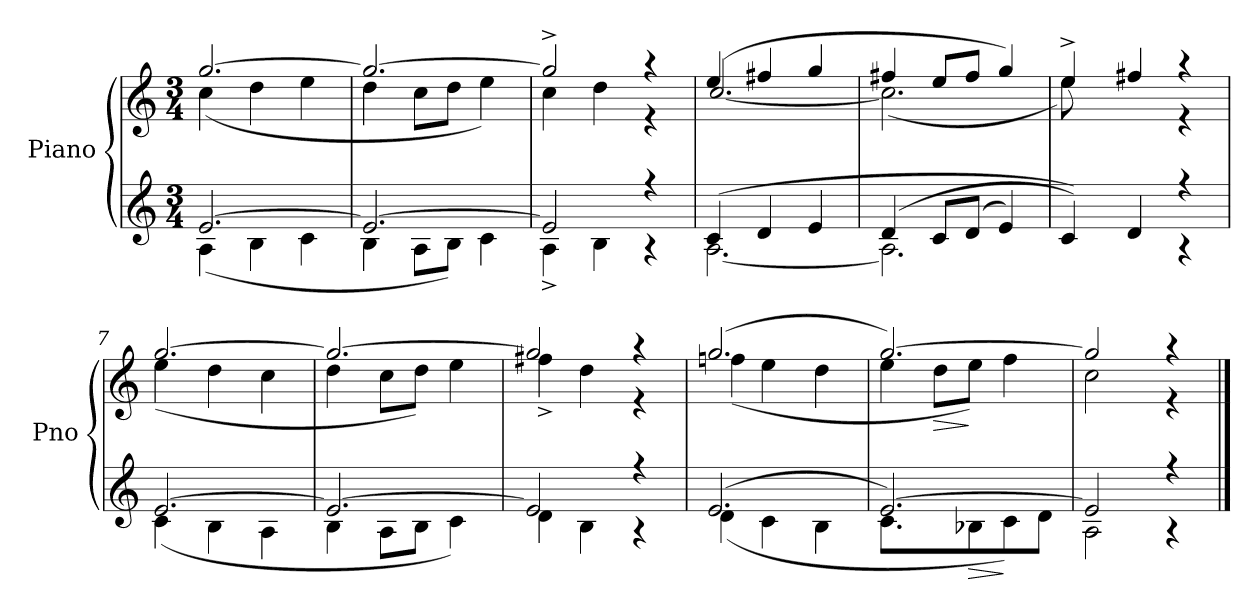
**kern	**dynam	**kern	**dynam
*part2	*part2	*part1	*part1
*staff2	*staff2	*staff1	*staff1
*I"Piano	*	*I"Piano	*
*I'Pno	*	*I'Pno	*
*clefG2	*	*clefG2	*
*M3/4	*	*M3/4	*
*MM144	*	*MM144	*
=1	=1	=1	=1
*^	*	*^	*
[2.e/	(4A\	.	[2.gg/	(4cc\	.
.	4B\	.	.	4dd\	.
.	4c\	.	.	4ee\	.
=2	=2	=2	=2	=2	=2
2.e/_	4B\	.	2.gg/_	4dd\	.
.	8A\L	.	.	8cc\L	.
.	8B\J)	.	.	8dd\J	.
.	4c\	.	.	4ee\)	.
=3	=3	=3	=3	=3	=3
2e/]	4A^\	.	2gg^/]	4cc\	.
.	4B\	.	.	4dd\	.
4r	4r	.	4r	4r	.
=4	=4	=4	=4	=4	=4
(4c/	[2.A\	.	(4ee/	[2.cc/	.
4d/	.	.	4ff#X/	.	.
4e/	.	.	4gg/	.	.
=5	=5	=5	=5	=5	=5
(4d/	2.A\]	.	4ff#X/	(2.cc\]	.
8c/L	.	.	8ee/L	.	.
(8d/J	.	.	8ff#/J	.	.
4e/)	.	.	4gg/)	.	.
=6	=6	=6	=6	=6	=6
4c/))	2ryy	.	4ee^/	8ee\)	.
.	.	.	.	4.ryy	.
4d/	.	.	4ff#X/	.	.
4r	4r	.	4r	4r	.
!!LO:LB:g=z	!!
=7	=7	=7	=7	=7	=7
[2.e/	(4c\	.	[2.gg/	(4ee\	.
.	4B\	.	.	4dd\	.
.	4A\	.	.	4cc\	.
=8	=8	=8	=8	=8	=8
2.e/_	4B\	.	2.gg/_	4dd\	.
.	8A\L	.	.	8cc\L	.
.	8B\J	.	.	8dd\J)	.
.	4c\)	.	.	4ee\	.
=9	=9	=9	=9	=9	=9
2e/]	4d\	.	2gg/]	4ff#X^\	.
.	4B\	.	.	4dd\	.
4r	4r	.	4r	4r	.
=10	=10	=10	=10	=10	=10
(2.e/	(4d\	.	(2.gg/	(4ffn\	.
.	4c\	.	.	4ee\	.
.	4B\	.	.	4dd\	.
=11	=11	=11	=11	=11	=11
[2.e/)	4.c\	.	[2.gg/)	4ee\	.
!	!	!	!	!	!LO:HP:b
.	.	.	.	8dd\L	>
!	!	!LO:HP:b	!	!	!
.	8B-X\L	>	.	8ee\J)	]
.	8c\J)	]	.	4ff\	.
.	8d\J	.	.	.	.
=12	=12	=12	=12	=12	=12
2e/]	2A\	.	2gg/]	2cc\	.
4r	4r	.	4r	4r	.
*v	*v	*	*	*	*
*	*	*v	*v	*
==	==	==	==
*-	*-	*-	*-
